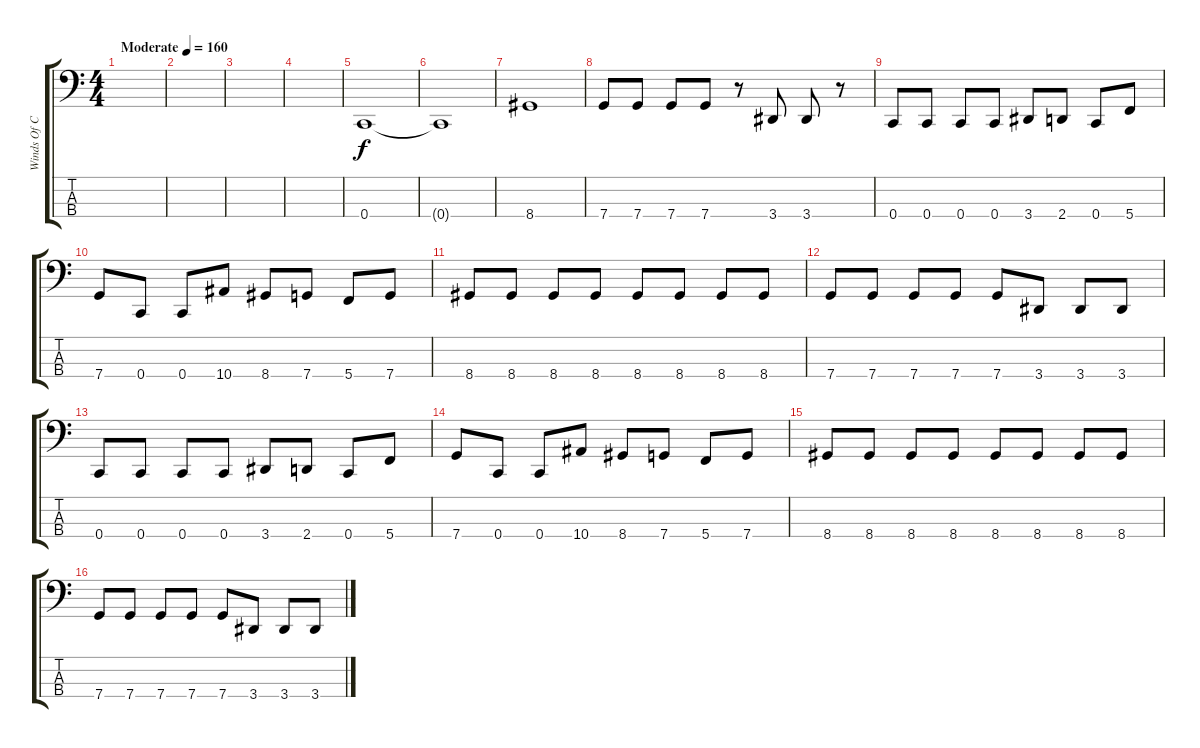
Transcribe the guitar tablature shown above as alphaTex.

\track ("Winds Of Connor" "Winds Of C") {instrument electricbassfinger}
\staff {score tabs}
\tuning (F2 C2 G1 C1) {hide}
\ts (4 4)
\tempo (160 "Moderate")
\clef f4
\ks c
|
|
|
|
0.4.1 |
0.4{t}.1 |
8.4.1 |
7.4.8 7.4.8 7.4.8 7.4.8 r.8 3.4.8 3.4.8 r.8 |
0.4.8 0.4.8 0.4.8 0.4.8 3.4.8 2.4.8 0.4.8 5.4.8 |
7.4.8 0.4.8 0.4.8 10.4.8 8.4.8 7.4.8 5.4.8 7.4.8 |
8.4.8 8.4.8 8.4.8 8.4.8 8.4.8 8.4.8 8.4.8 8.4.8 |
7.4.8 7.4.8 7.4.8 7.4.8 7.4.8 3.4.8 3.4.8 3.4.8 |
0.4.8 0.4.8 0.4.8 0.4.8 3.4.8 2.4.8 0.4.8 5.4.8 |
7.4.8 0.4.8 0.4.8 10.4.8 8.4.8 7.4.8 5.4.8 7.4.8 |
8.4.8 8.4.8 8.4.8 8.4.8 8.4.8 8.4.8 8.4.8 8.4.8 |
7.4.8 7.4.8 7.4.8 7.4.8 7.4.8 3.4.8 3.4.8 3.4.8
